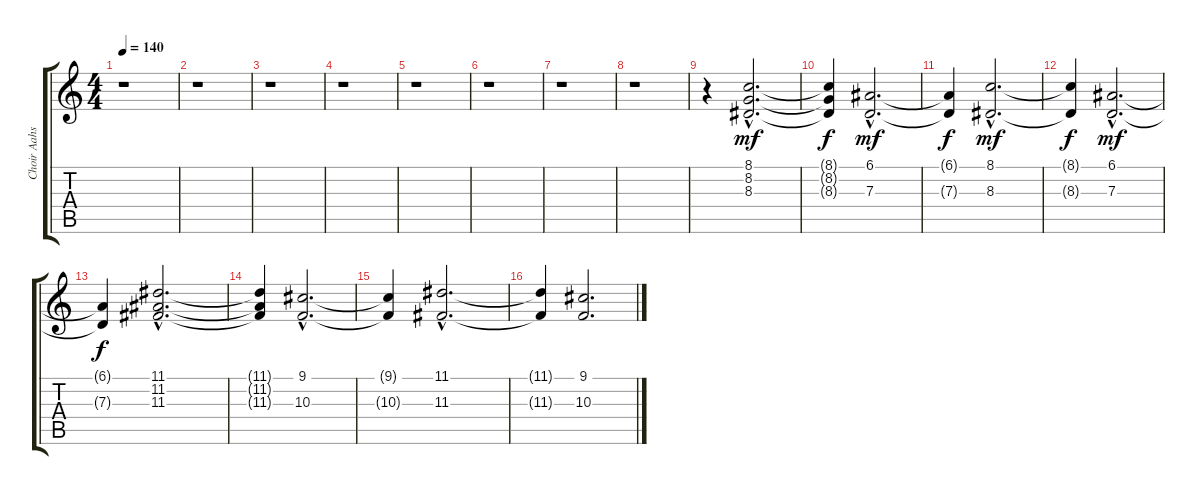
\track ("Choir Aahs" "Choir Aahs") {instrument choiraahs}
\staff {score tabs}
\tuning (E4 B3 G3 D3 A2 E2) {hide}
\ts (4 4)
\tempo 140
\clef g2
\ks c
r.1{dy f} |
r.1 |
r.1 |
r.1 |
r.1 |
r.1 |
r.1 |
r.1 |
r.4 (8.1{hac} 8.2{hac} 8.3{hac}).2{d dy mf} |
(8.1{t} 8.2{t} 8.3{t}).4{dy f} (6.1{hac} 7.3{hac}).2{d dy mf} |
(6.1{t} 7.3{t}).4{dy f} (8.1{hac} 8.3{hac}).2{d dy mf} |
(8.1{t} 8.3{t}).4{dy f} (6.1{hac} 7.3{hac}).2{d dy mf} |
(6.1{t} 7.3{t}).4{dy f} (11.1{hac} 11.2{hac} 11.3{hac}).2{d} |
(11.1{t} 11.2{t} 11.3{t}).4 (9.1{hac} 10.3{hac}).2{d} |
(9.1{t} 10.3{t}).4 (11.1{hac} 11.3{hac}).2{d} |
(11.1{t} 11.3{t}).4 (9.1 10.3).2{d}
